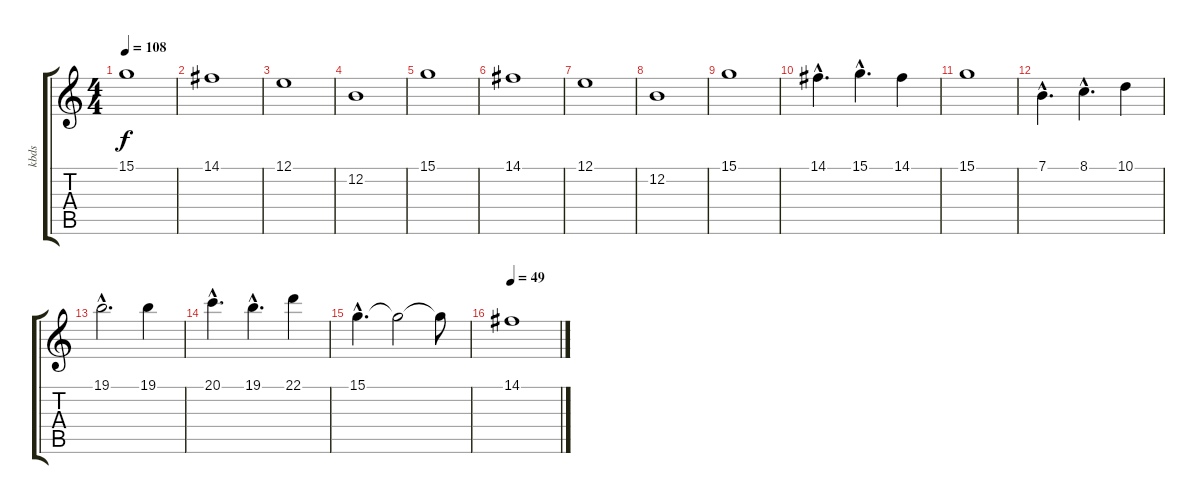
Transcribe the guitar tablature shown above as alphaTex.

\track ("kbds" "kbds") {instrument stringensemble1}
\staff {score tabs}
\tuning (E4 B3 G3 D3 A2 E2) {hide}
\ts (4 4)
\tempo 108
\clef g2
\ks c
15.1.1{dy f} |
14.1.1 |
12.1.1 |
12.2.1 |
15.1.1 |
14.1.1 |
12.1.1 |
12.2.1 |
15.1.1 |
14.1{hac}.4{d} 15.1{hac}.4{d} 14.1.4 |
15.1.1 |
7.1{hac}.4{d} 8.1{hac}.4{d} 10.1.4 |
19.1{hac}.2{d} 19.1.4 |
20.1{hac}.4{d} 19.1{hac}.4{d} 22.1.4 |
15.1{hac}.4{d} 15.1{t}.2 15.1{t}.8 |
\tempo 49
14.1.1
